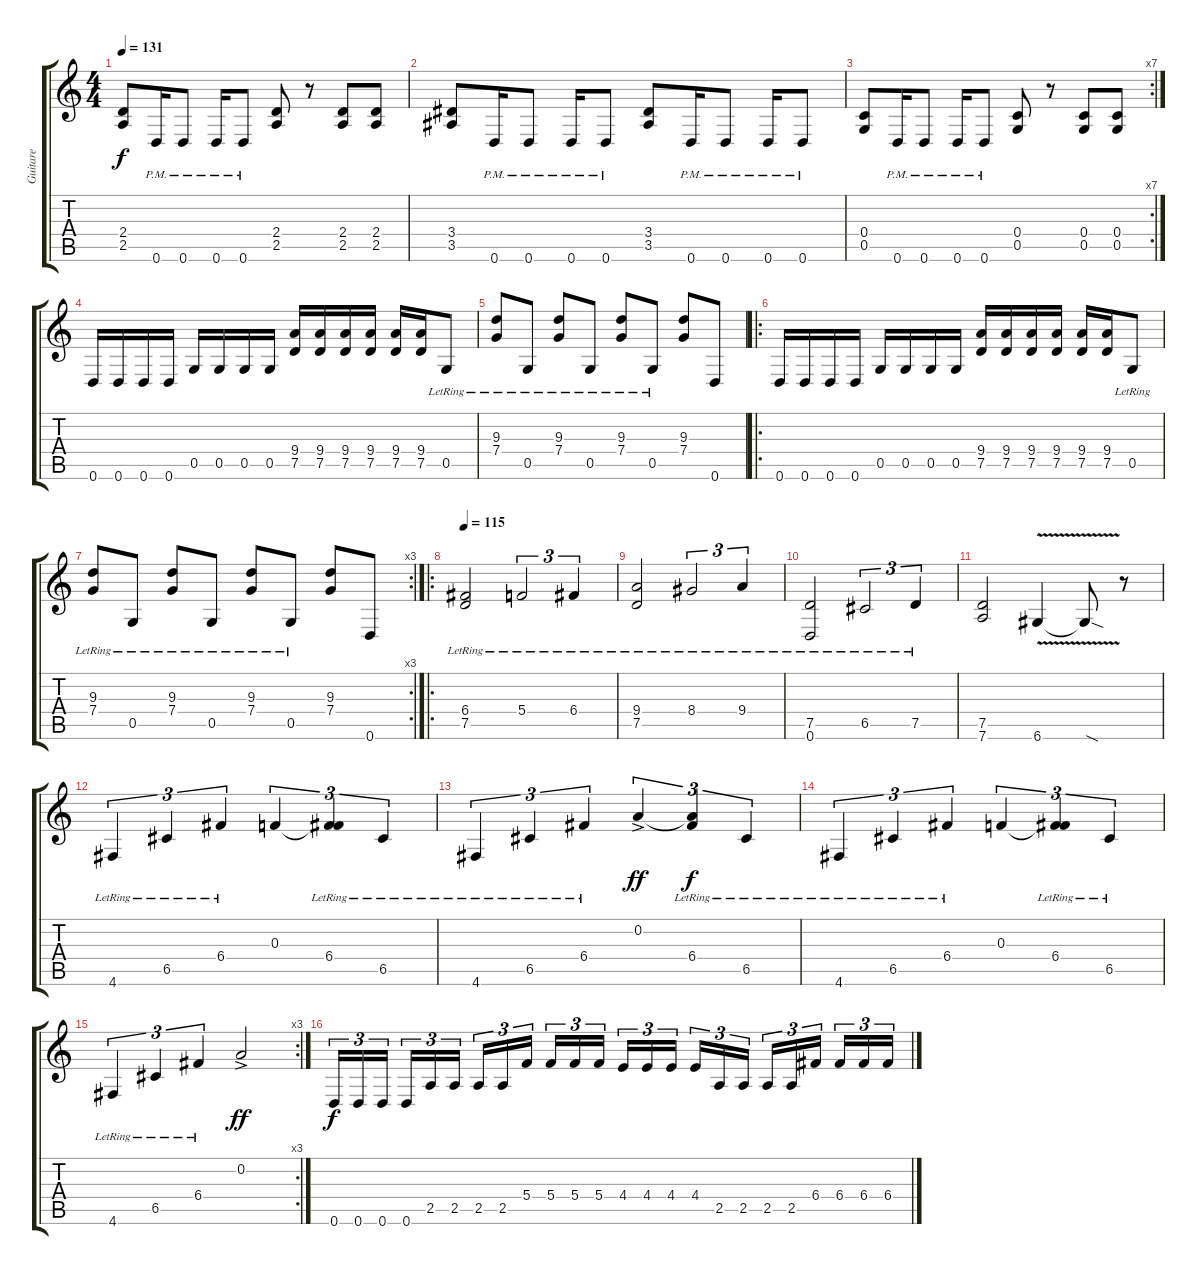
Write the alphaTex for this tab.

\track ("Guitare" "Guitare") {instrument distortionguitar}
\staff {score tabs}
\tuning (D4 A3 F3 C3 G2 D2) {hide}
\ts (4 4)
\tempo 131
\clef g2
\ks c
(2.4 2.5).8{dy f} 0.6{pm}.16 0.6{pm}.8 0.6{pm}.16 0.6{pm}.8 (2.4 2.5).8 r.8 (2.4 2.5).8 (2.4 2.5).8 |
(3.4 3.5).8 0.6{pm}.16 0.6{pm}.8 0.6{pm}.16 0.6{pm}.8 (3.4 3.5).8 0.6{pm}.16 0.6{pm}.8 0.6{pm}.16 0.6{pm}.8 |
\rc 7
(0.4 0.5).8 0.6{pm}.16 0.6{pm}.8 0.6{pm}.16 0.6{pm}.8 (0.4 0.5).8 r.8 (0.4 0.5).8 (0.4 0.5).8 |
0.6.16 0.6.16 0.6.16 0.6.16 0.5.16 0.5.16 0.5.16 0.5.16 (9.4 7.5).16 (9.4 7.5).16 (9.4 7.5).16 (9.4 7.5).16 (9.4 7.5).16 (9.4 7.5).16 0.5{lr}.8 |
(9.3{lr} 7.4{lr}).8 0.5{lr}.8 (9.3{lr} 7.4{lr}).8 0.5{lr}.8 (9.3{lr} 7.4{lr}).8 0.5{lr}.8 (9.3 7.4).8 0.6.8 |
\ro
0.6.16 0.6.16 0.6.16 0.6.16 0.5.16 0.5.16 0.5.16 0.5.16 (9.4 7.5).16 (9.4 7.5).16 (9.4 7.5).16 (9.4 7.5).16 (9.4 7.5).16 (9.4 7.5).16 0.5{lr}.8 |
\rc 3
(9.3{lr} 7.4{lr}).8 0.5{lr}.8 (9.3{lr} 7.4{lr}).8 0.5{lr}.8 (9.3{lr} 7.4{lr}).8 0.5{lr}.8 (9.3 7.4).8 0.6.8 |
\ro
\tempo 115
(6.4{lr} 7.5{lr}).2 5.4{lr}.2{tu (3 2)} 6.4{lr}.4{tu (3 2)} |
(9.4{lr} 7.5{lr}).2 8.4{lr}.2{tu (3 2)} 9.4{lr}.4{tu (3 2)} |
(7.5{lr} 0.6{lr}).2 6.5{lr}.2{tu (3 2)} 7.5{lr}.4{tu (3 2)} |
(7.5 7.6).2 6.6{v}.4 6.6{sod t}.8 r.8 |
4.6{lr}.4{tu (3 2)} 6.5{lr}.4{tu (3 2)} 6.4{lr}.4{tu (3 2)} 0.3.4{tu (3 2)} (0.3{t} 6.4{lr}).4{tu (3 2)} 6.5{lr}.4{tu (3 2)} |
4.6{lr}.4{tu (3 2)} 6.5{lr}.4{tu (3 2)} 6.4{lr}.4{tu (3 2)} 0.2{ac}.4{tu (3 2) dy ff} (0.2{t} 6.4{lr}).4{tu (3 2) dy f} 6.5{lr}.4{tu (3 2)} |
4.6{lr}.4{tu (3 2)} 6.5{lr}.4{tu (3 2)} 6.4{lr}.4{tu (3 2)} 0.3.4{tu (3 2)} (0.3{t} 6.4{lr}).4{tu (3 2)} 6.5{lr}.4{tu (3 2)} |
\rc 3
4.6{lr}.4{tu (3 2)} 6.5{lr}.4{tu (3 2)} 6.4{lr}.4{tu (3 2)} 0.2{ac}.2{dy ff} |
0.6.16{tu (3 2) dy f} 0.6.16{tu (3 2)} 0.6.16{tu (3 2) beam splitsecondary} 0.6.16{tu (3 2)} 2.5.16{tu (3 2)} 2.5.16{tu (3 2)} 2.5.16{tu (3 2)} 2.5.16{tu (3 2)} 5.4.16{tu (3 2) beam splitsecondary} 5.4.16{tu (3 2)} 5.4.16{tu (3 2)} 5.4.16{tu (3 2)} 4.4.16{tu (3 2)} 4.4.16{tu (3 2)} 4.4.16{tu (3 2) beam splitsecondary} 4.4.16{tu (3 2)} 2.5.16{tu (3 2)} 2.5.16{tu (3 2)} 2.5.16{tu (3 2)} 2.5.16{tu (3 2)} 6.4.16{tu (3 2) beam splitsecondary} 6.4.16{tu (3 2)} 6.4.16{tu (3 2)} 6.4.16{tu (3 2)}
